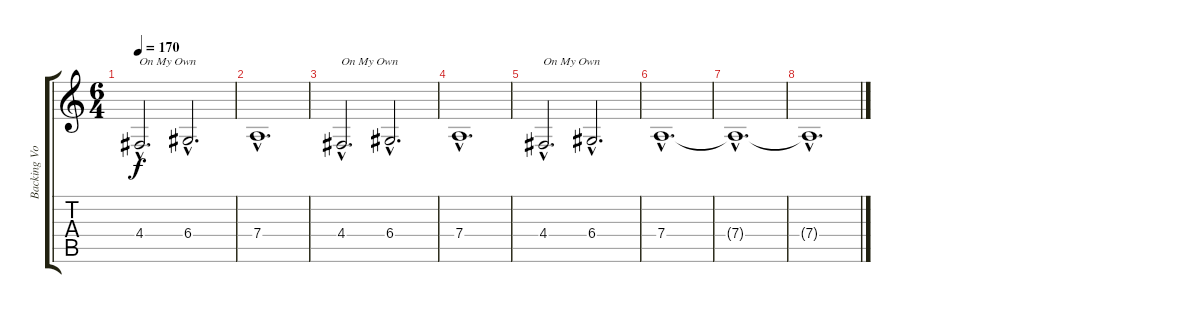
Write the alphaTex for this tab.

\track ("Backing Vocals" "Backing Vo") {instrument tenorsax}
\staff {score tabs}
\tuning (E4 B3 G3 D3 A2 D2) {hide}
\ts (6 4)
\tempo 170
\clef g2
\ks c
4.4{hac}.2{d txt "On My Own" dy f} 6.4{hac}.2{d} |
7.4{hac}.1{d} |
4.4{hac}.2{d txt "On My Own"} 6.4{hac}.2{d} |
7.4{hac}.1{d} |
4.4{hac}.2{d txt "On My Own"} 6.4{hac}.2{d} |
7.4{hac}.1{d} |
7.4{hac t}.1{d} |
7.4{hac t}.1{d}
